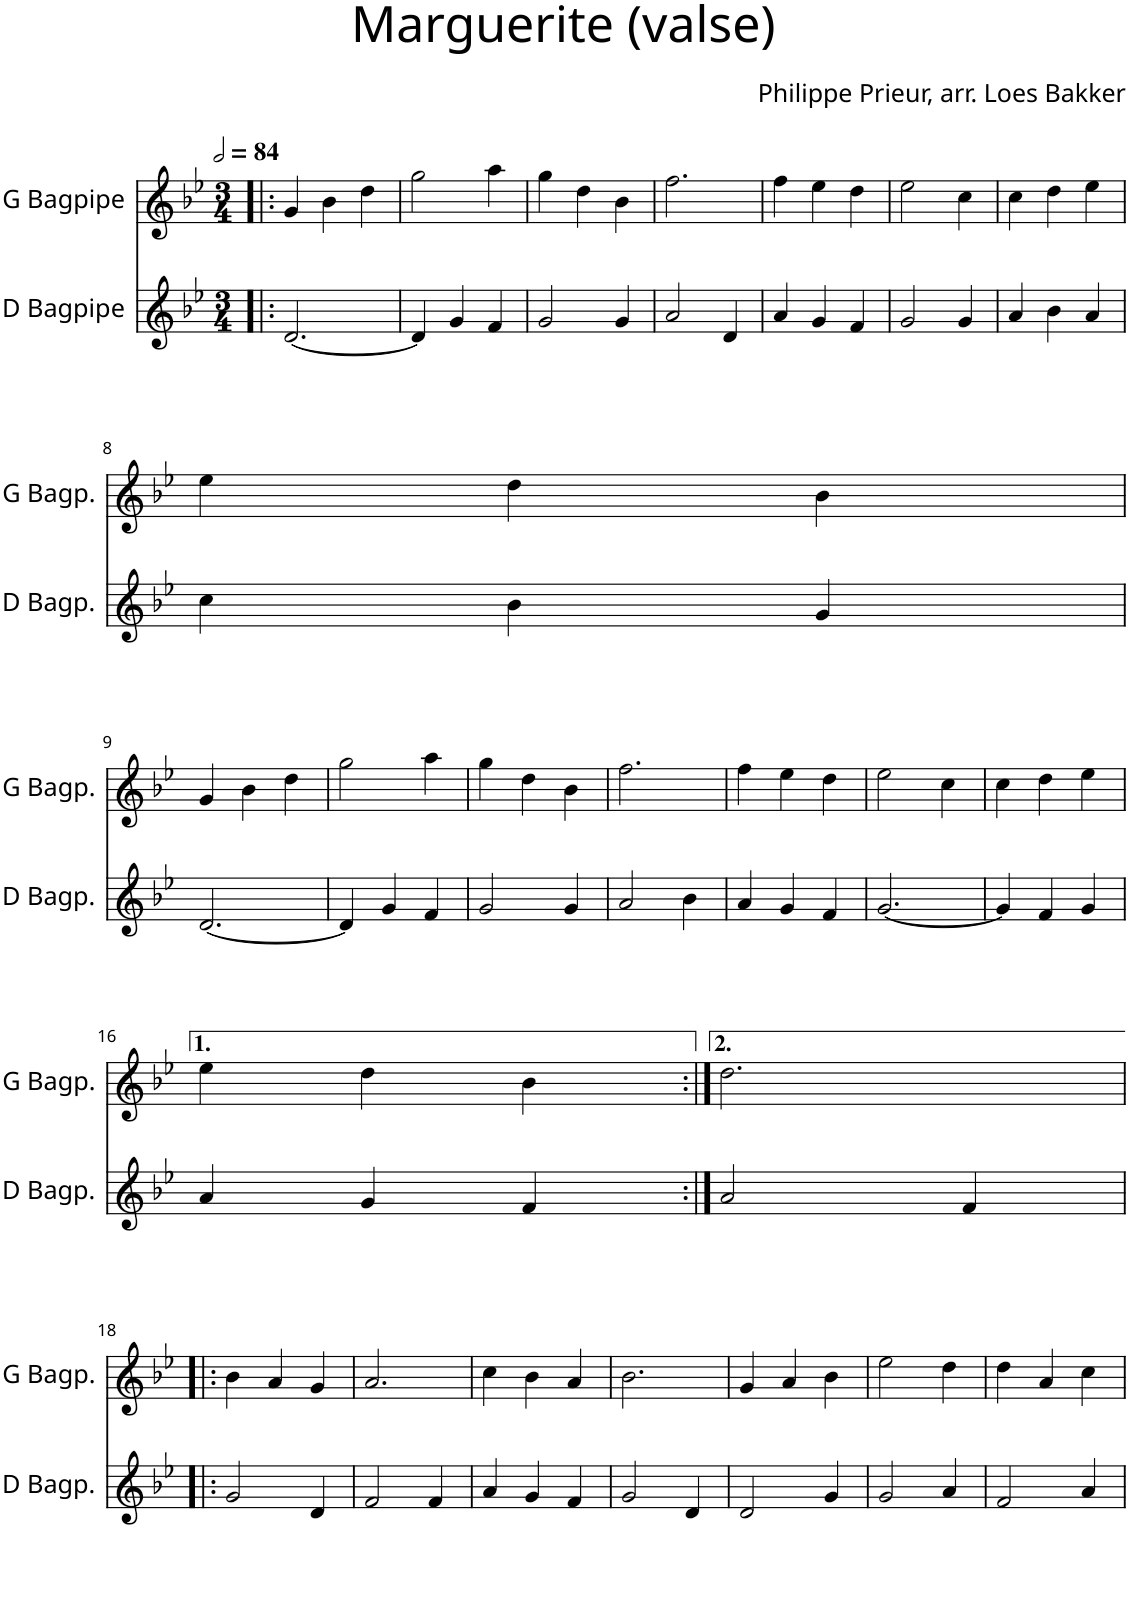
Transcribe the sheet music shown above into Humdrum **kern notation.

**kern	**kern
*part2	*part1
*staff2	*staff1
*I"D Bagpipe	*I"G Bagpipe
*I'D Bagp.	*I'G Bagp.
*clefG2	*clefG2
*k[b-e-]	*k[b-e-]
*M3/4	*M3/4
*MM168	*MM168
=1!|:	=1!|:
[2.d/	4g/
.	4b-\
.	4dd\
=2	=2
4d/]	2gg\
4g/	.
4f/	4aa\
=3	=3
2g/	4gg\
.	4dd\
4g/	4b-\
=4	=4
2a/	2.ff\
4d/	.
=5	=5
4a/	4ff\
4g/	4ee-\
4f/	4dd\
=6	=6
2g/	2ee-\
4g/	4cc\
=7	=7
4a/	4cc\
4b-\	4dd\
4a/	4ee-\
!!LO:LB:g=z
=8	=8
4cc\	4ee-\
4b-\	4dd\
4g/	4b-\
!!LO:LB:g=z
=9	=9
[2.d/	4g/
.	4b-\
.	4dd\
=10	=10
4d/]	2gg\
4g/	.
4f/	4aa\
=11	=11
2g/	4gg\
.	4dd\
4g/	4b-\
=12	=12
2a/	2.ff\
4b-\	.
=13	=13
4a/	4ff\
4g/	4ee-\
4f/	4dd\
=14	=14
[2.g/	2ee-\
.	4cc\
=15	=15
4g/]	4cc\
4f/	4dd\
4g/	4ee-\
!!LO:LB:g=z
=16	=16
4a/	4ee-\
4g/	4dd\
4f/	4b-\
=17:|!	=17:|!
2a/	2.dd\
4f/	.
!!LO:LB:g=z
=18!|:	=18!|:
2g/	4b-\
.	4a/
4d/	4g/
=19	=19
2f/	2.a/
4f/	.
=20	=20
4a/	4cc\
4g/	4b-\
4f/	4a/
=21	=21
2g/	2.b-\
4d/	.
=22	=22
2d/	4g/
.	4a/
4g/	4b-\
=23	=23
2g/	2ee-\
4a/	4dd\
=24	=24
2f/	4dd\
.	4a/
4a/	4cc\
=	=
*-	*-
